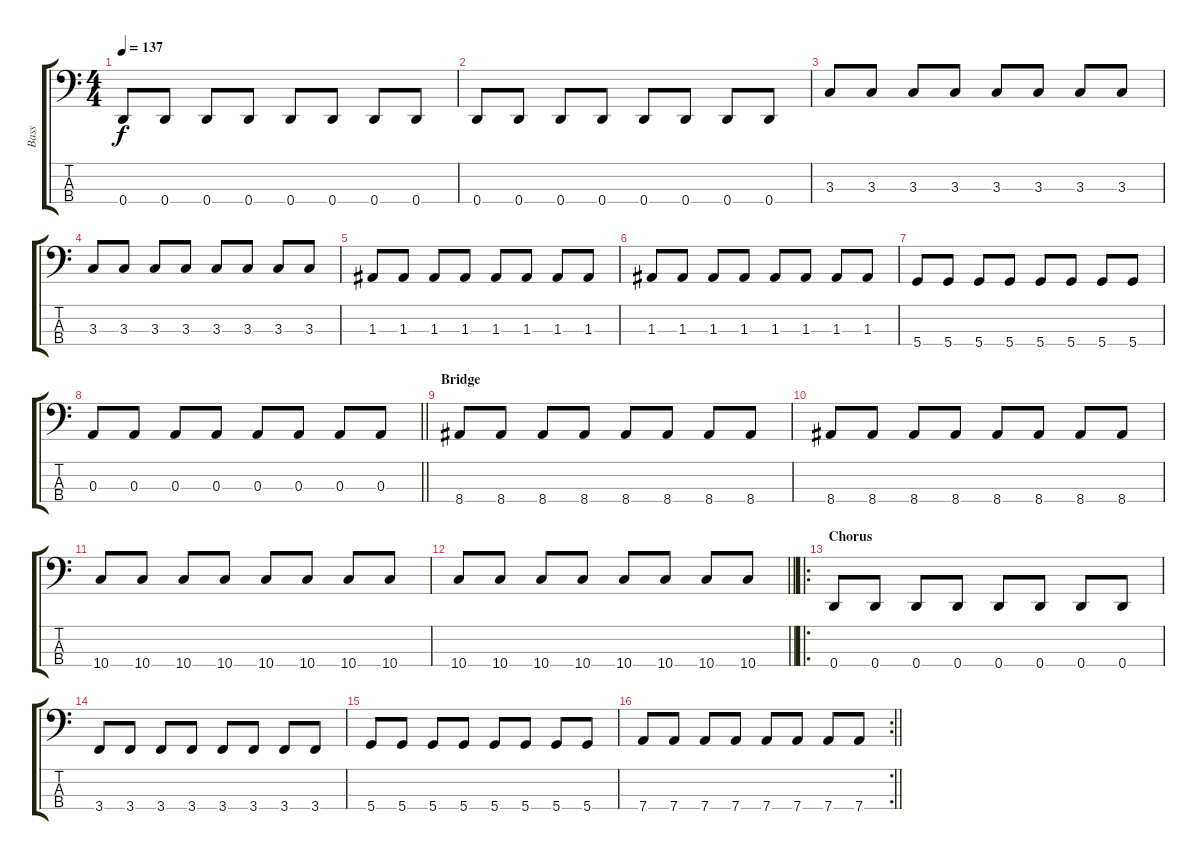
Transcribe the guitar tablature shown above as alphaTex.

\track ("Bass" "Bass") {instrument electricbassfinger}
\staff {score tabs}
\tuning (G2 D2 A1 D1) {hide}
\ts (4 4)
\tempo 137
\clef f4
\ks c
0.4.8{dy f} 0.4.8 0.4.8 0.4.8 0.4.8 0.4.8 0.4.8 0.4.8 |
0.4.8 0.4.8 0.4.8 0.4.8 0.4.8 0.4.8 0.4.8 0.4.8 |
3.3.8 3.3.8 3.3.8 3.3.8 3.3.8 3.3.8 3.3.8 3.3.8 |
3.3.8 3.3.8 3.3.8 3.3.8 3.3.8 3.3.8 3.3.8 3.3.8 |
1.3.8 1.3.8 1.3.8 1.3.8 1.3.8 1.3.8 1.3.8 1.3.8 |
1.3.8 1.3.8 1.3.8 1.3.8 1.3.8 1.3.8 1.3.8 1.3.8 |
5.4.8 5.4.8 5.4.8 5.4.8 5.4.8 5.4.8 5.4.8 5.4.8 |
\barLineRight lightlight
0.3.8 0.3.8 0.3.8 0.3.8 0.3.8 0.3.8 0.3.8 0.3.8 |
\section ("" "Bridge")
8.4.8 8.4.8 8.4.8 8.4.8 8.4.8 8.4.8 8.4.8 8.4.8 |
8.4.8 8.4.8 8.4.8 8.4.8 8.4.8 8.4.8 8.4.8 8.4.8 |
10.4.8 10.4.8 10.4.8 10.4.8 10.4.8 10.4.8 10.4.8 10.4.8 |
\barLineRight lightlight
10.4.8 10.4.8 10.4.8 10.4.8 10.4.8 10.4.8 10.4.8 10.4.8 |
\ro
\section ("" "Chorus")
0.4.8 0.4.8 0.4.8 0.4.8 0.4.8 0.4.8 0.4.8 0.4.8 |
3.4.8 3.4.8 3.4.8 3.4.8 3.4.8 3.4.8 3.4.8 3.4.8 |
5.4.8 5.4.8 5.4.8 5.4.8 5.4.8 5.4.8 5.4.8 5.4.8 |
\rc 2
\barLineRight lightlight
7.4.8 7.4.8 7.4.8 7.4.8 7.4.8 7.4.8 7.4.8 7.4.8
